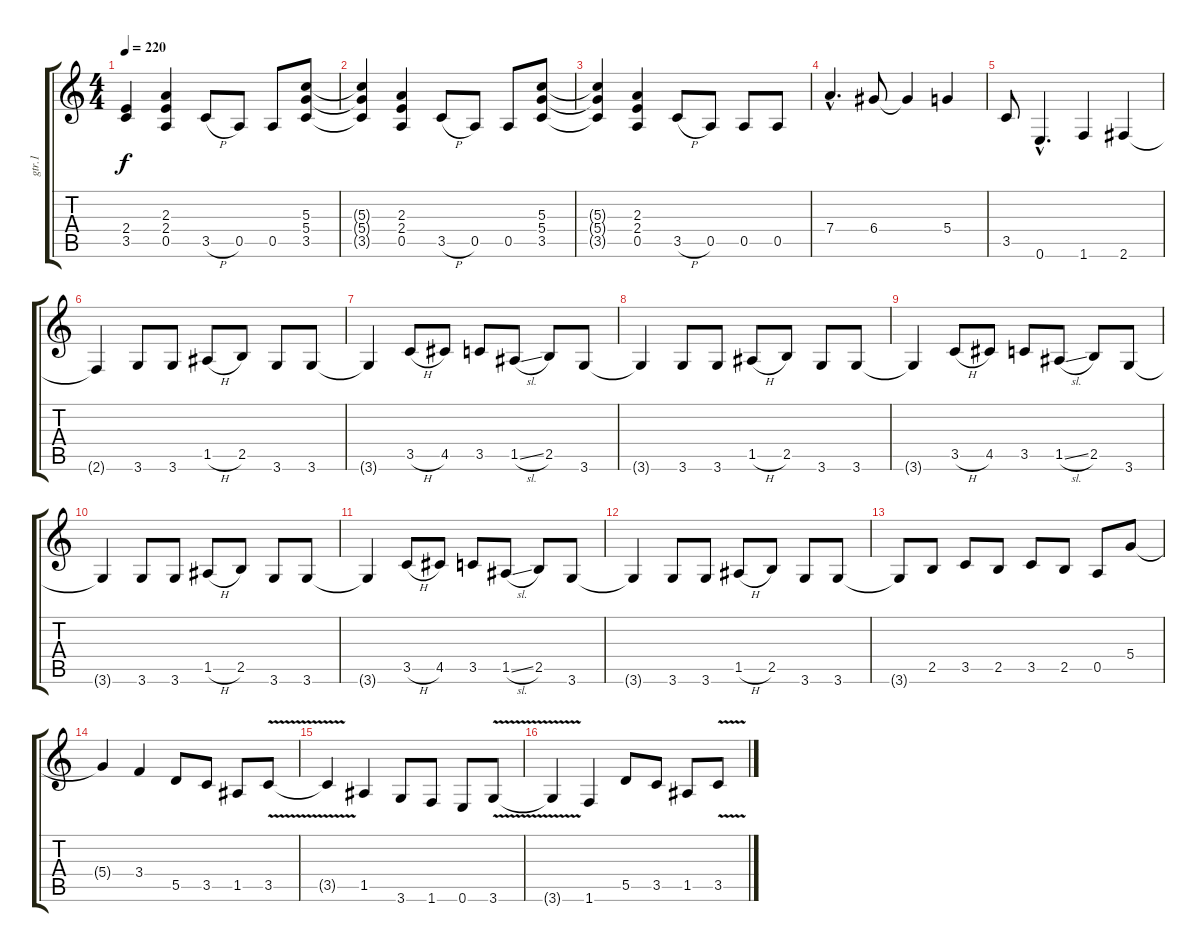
\track ("gtr.1" "gtr.1") {instrument distortionguitar}
\staff {score tabs}
\tuning (E4 B3 G3 D3 A2 E2) {hide}
\ts (4 4)
\tempo 220
\clef g2
\ks c
(2.4{t} 3.5{t}).4{dy f} (2.3 2.4 0.5).4 3.5{h}.8 0.5.8 0.5.8 (5.3 5.4 3.5).8 |
(5.3{t} 5.4{t} 3.5{t}).4 (2.3 2.4 0.5).4 3.5{h}.8 0.5.8 0.5.8 (5.3 5.4 3.5).8 |
(5.3{t} 5.4{t} 3.5{t}).4 (2.3 2.4 0.5).4 3.5{h}.8 0.5.8 0.5.8 0.5.8 |
7.4{hac}.4{d} 6.4.8 6.4{t}.4 5.4.4 |
3.5.8 0.6{hac}.4{d} 1.6.4 2.6.4 |
2.6{t}.4 3.6.8 3.6.8 1.5{h}.8 2.5.8 3.6.8 3.6.8 |
3.6{t}.4 3.5{h}.8 4.5.8 3.5.8 1.5{sl}.8 2.5.8 3.6.8 |
3.6{t}.4 3.6.8 3.6.8 1.5{h}.8 2.5.8 3.6.8 3.6.8 |
3.6{t}.4 3.5{h}.8 4.5.8 3.5.8 1.5{sl}.8 2.5.8 3.6.8 |
3.6{t}.4 3.6.8 3.6.8 1.5{h}.8 2.5.8 3.6.8 3.6.8 |
3.6{t}.4 3.5{h}.8 4.5.8 3.5.8 1.5{sl}.8 2.5.8 3.6.8 |
3.6{t}.4 3.6.8 3.6.8 1.5{h}.8 2.5.8 3.6.8 3.6.8 |
3.6{t}.8 2.5.8 3.5.8 2.5.8 3.5.8 2.5.8 0.5.8 5.4.8 |
5.4{t}.4 3.4.4 5.5.8 3.5.8 1.5.8 3.5{v}.8 |
3.5{t}.4 1.5.4 3.6.8 1.6.8 0.6.8 3.6{v}.8 |
3.6{t}.4 1.6.4 5.5.8 3.5.8 1.5.8 3.5{v}.8
